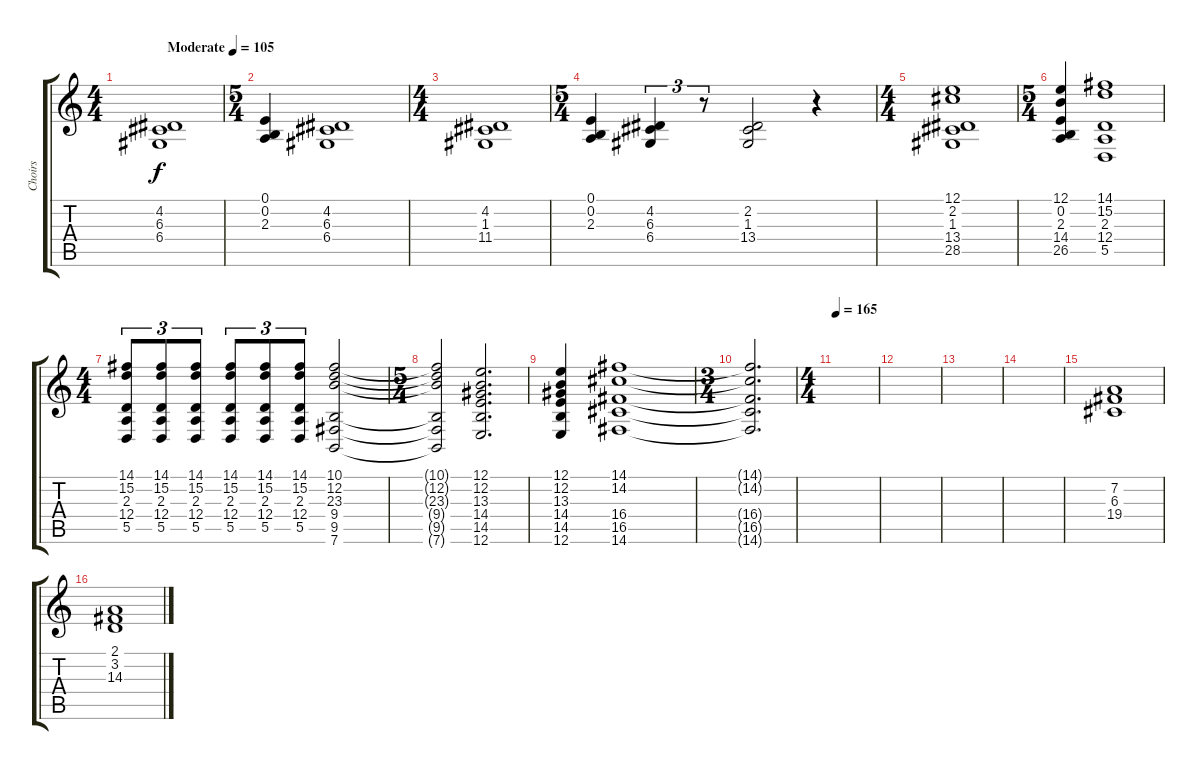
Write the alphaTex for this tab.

\track ("Choirs" "Choirs") {instrument choiraahs}
\staff {score tabs}
\tuning (E4 B3 G3 D3 A2 E2) {hide}
\ts (4 4)
\tempo (105 "Moderate")
\clef g2
\ks c
(4.2 6.3 6.4).1{dy f instrument choiraahs} |
\ts (5 4)
(0.1 0.2 2.3).4 (4.2 6.3 6.4).1 |
\ts (4 4)
(4.2 1.3 11.4).1 |
\ts (5 4)
(0.1 0.2 2.3).4 (4.2 6.3 6.4).4{tu (3 2)} r.8{tu (3 2)} (2.2 1.3 13.4).2 r.4 |
\ts (4 4)
(12.1 2.2 1.3 13.4 28.5).1 |
\ts (5 4)
(12.1 0.2 2.3 14.4 26.5).4 (14.1 15.2 2.3 12.4 5.5).1 |
\ts (4 4)
(14.1 15.2 2.3 12.4 5.5).8{tu (3 2)} (14.1 15.2 2.3 12.4 5.5).8{tu (3 2)} (14.1 15.2 2.3 12.4 5.5).8{tu (3 2)} (14.1 15.2 2.3 12.4 5.5).8{tu (3 2)} (14.1 15.2 2.3 12.4 5.5).8{tu (3 2)} (14.1 15.2 2.3 12.4 5.5).8{tu (3 2)} (10.1 12.2 23.3 9.4 9.5 7.6).2 |
\ts (5 4)
(10.1{t} 12.2{t} 23.3{t} 9.4{t} 9.5{t} 7.6{t}).2 (12.1 12.2 13.3 14.4 14.5 12.6).2{d} |
(12.1 12.2 13.3 14.4 14.5 12.6).4 (14.1 14.2 16.4 16.5 14.6).1 |
\ts (3 4)
(14.1{t} 14.2{t} 16.4{t} 16.5{t} 14.6{t}).2{d} |
\ts (4 4)
\tempo 165
|
|
|
|
(7.2 6.3 19.4).1{volume 9} |
(2.1 3.2 14.3).1
